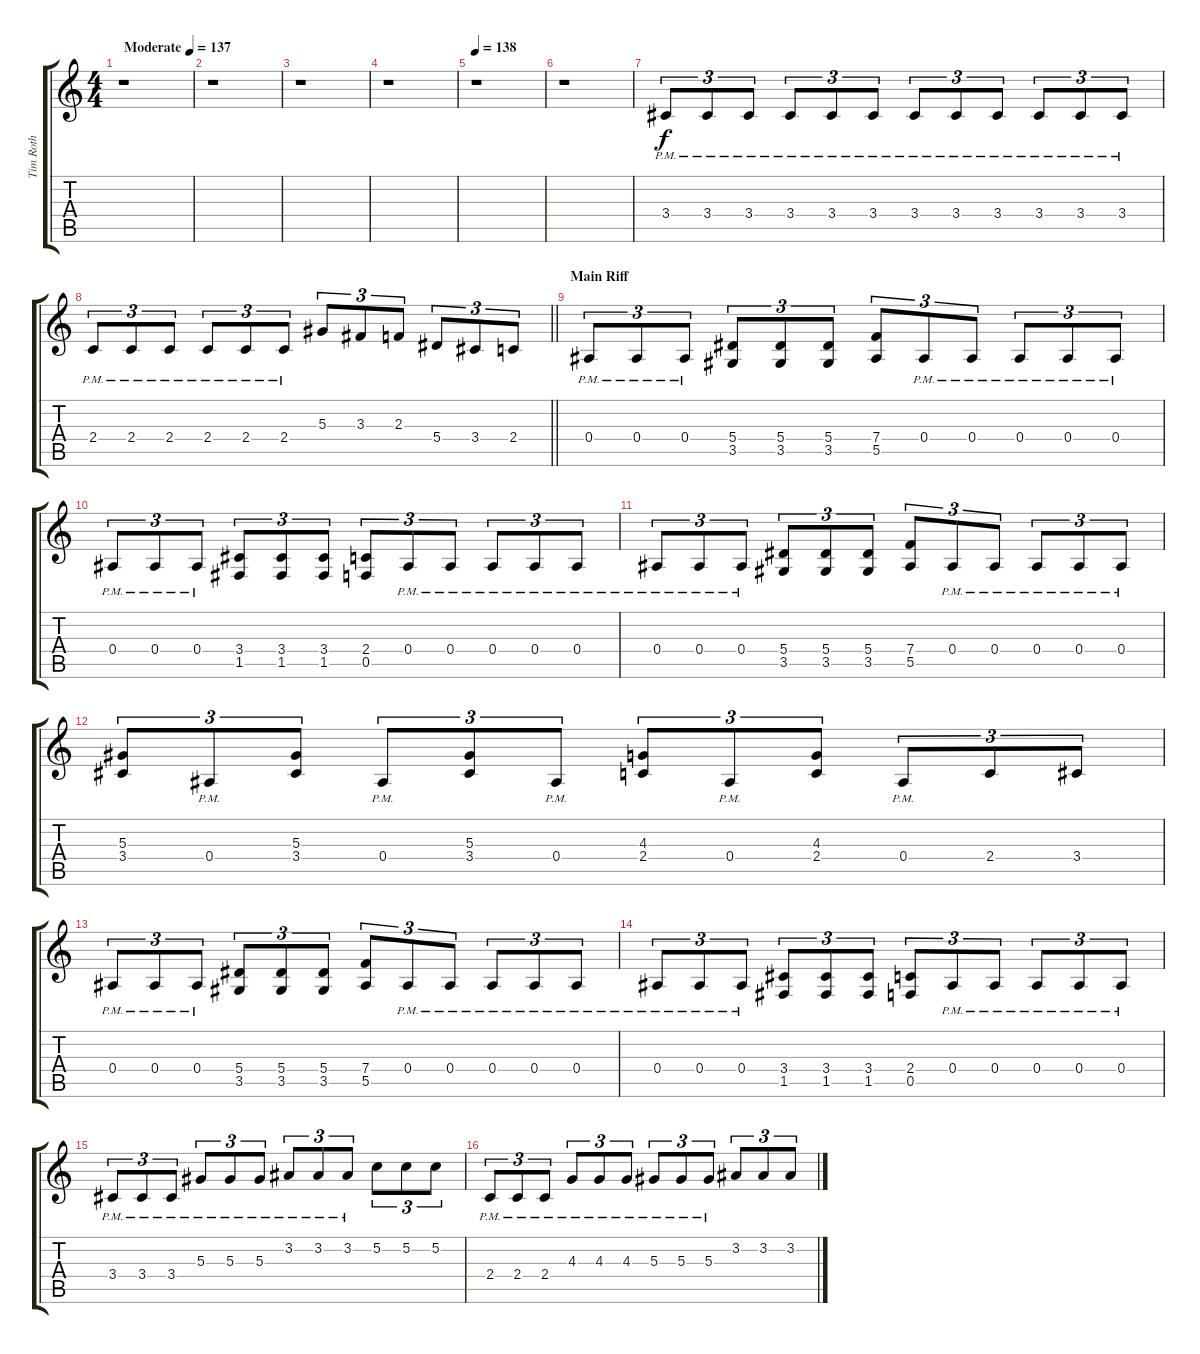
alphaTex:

\track ("Tim Roth" "Tim Roth") {instrument distortionguitar}
\staff {score tabs}
\tuning (C4 G3 Eb3 Bb2 F2 C2) {hide}
\ts (4 4)
\tempo (137 "Moderate")
\clef g2
\ks c
r.1{dy f instrument distortionguitar} |
r.1 |
r.1 |
r.1 |
\tempo 138
r.1 |
r.1 |
3.4{pm}.8{tu (3 2)} 3.4{pm}.8{tu (3 2)} 3.4{pm}.8{tu (3 2)} 3.4{pm}.8{tu (3 2)} 3.4{pm}.8{tu (3 2)} 3.4{pm}.8{tu (3 2)} 3.4{pm}.8{tu (3 2)} 3.4{pm}.8{tu (3 2)} 3.4{pm}.8{tu (3 2)} 3.4{pm}.8{tu (3 2)} 3.4{pm}.8{tu (3 2)} 3.4{pm}.8{tu (3 2)} |
\barLineRight lightlight
2.4{pm}.8{tu (3 2)} 2.4{pm}.8{tu (3 2)} 2.4{pm}.8{tu (3 2)} 2.4{pm}.8{tu (3 2)} 2.4{pm}.8{tu (3 2)} 2.4{pm}.8{tu (3 2)} 5.3.8{tu (3 2)} 3.3.8{tu (3 2)} 2.3.8{tu (3 2)} 5.4.8{tu (3 2)} 3.4.8{tu (3 2)} 2.4.8{tu (3 2)} |
\section ("" "Main Riff")
0.4{pm}.8{tu (3 2)} 0.4{pm}.8{tu (3 2)} 0.4{pm}.8{tu (3 2)} (5.4 3.5).8{tu (3 2)} (5.4 3.5).8{tu (3 2)} (5.4 3.5).8{tu (3 2)} (7.4 5.5).8{tu (3 2)} 0.4{pm}.8{tu (3 2)} 0.4{pm}.8{tu (3 2)} 0.4{pm}.8{tu (3 2)} 0.4{pm}.8{tu (3 2)} 0.4{pm}.8{tu (3 2)} |
0.4{pm}.8{tu (3 2)} 0.4{pm}.8{tu (3 2)} 0.4{pm}.8{tu (3 2)} (3.4 1.5).8{tu (3 2)} (3.4 1.5).8{tu (3 2)} (3.4 1.5).8{tu (3 2)} (2.4 0.5).8{tu (3 2)} 0.4{pm}.8{tu (3 2)} 0.4{pm}.8{tu (3 2)} 0.4{pm}.8{tu (3 2)} 0.4{pm}.8{tu (3 2)} 0.4{pm}.8{tu (3 2)} |
0.4{pm}.8{tu (3 2)} 0.4{pm}.8{tu (3 2)} 0.4{pm}.8{tu (3 2)} (5.4 3.5).8{tu (3 2)} (5.4 3.5).8{tu (3 2)} (5.4 3.5).8{tu (3 2)} (7.4 5.5).8{tu (3 2)} 0.4{pm}.8{tu (3 2)} 0.4{pm}.8{tu (3 2)} 0.4{pm}.8{tu (3 2)} 0.4{pm}.8{tu (3 2)} 0.4{pm}.8{tu (3 2)} |
(5.3 3.4).8{tu (3 2)} 0.4{pm}.8{tu (3 2)} (5.3 3.4).8{tu (3 2)} 0.4{pm}.8{tu (3 2)} (5.3 3.4).8{tu (3 2)} 0.4{pm}.8{tu (3 2)} (4.3 2.4).8{tu (3 2)} 0.4{pm}.8{tu (3 2)} (4.3 2.4).8{tu (3 2)} 0.4{pm}.8{tu (3 2)} 2.4.8{tu (3 2)} 3.4.8{tu (3 2)} |
0.4{pm}.8{tu (3 2)} 0.4{pm}.8{tu (3 2)} 0.4{pm}.8{tu (3 2)} (5.4 3.5).8{tu (3 2)} (5.4 3.5).8{tu (3 2)} (5.4 3.5).8{tu (3 2)} (7.4 5.5).8{tu (3 2)} 0.4{pm}.8{tu (3 2)} 0.4{pm}.8{tu (3 2)} 0.4{pm}.8{tu (3 2)} 0.4{pm}.8{tu (3 2)} 0.4{pm}.8{tu (3 2)} |
0.4{pm}.8{tu (3 2)} 0.4{pm}.8{tu (3 2)} 0.4{pm}.8{tu (3 2)} (3.4 1.5).8{tu (3 2)} (3.4 1.5).8{tu (3 2)} (3.4 1.5).8{tu (3 2)} (2.4 0.5).8{tu (3 2)} 0.4{pm}.8{tu (3 2)} 0.4{pm}.8{tu (3 2)} 0.4{pm}.8{tu (3 2)} 0.4{pm}.8{tu (3 2)} 0.4{pm}.8{tu (3 2)} |
3.4{pm}.8{tu (3 2)} 3.4{pm}.8{tu (3 2)} 3.4{pm}.8{tu (3 2)} 5.3{pm}.8{tu (3 2)} 5.3{pm}.8{tu (3 2)} 5.3{pm}.8{tu (3 2)} 3.2{pm}.8{tu (3 2)} 3.2{pm}.8{tu (3 2)} 3.2{pm}.8{tu (3 2)} 5.2.8{tu (3 2)} 5.2.8{tu (3 2)} 5.2.8{tu (3 2)} |
2.4{pm}.8{tu (3 2)} 2.4{pm}.8{tu (3 2)} 2.4{pm}.8{tu (3 2)} 4.3{pm}.8{tu (3 2)} 4.3{pm}.8{tu (3 2)} 4.3{pm}.8{tu (3 2)} 5.3{pm}.8{tu (3 2)} 5.3{pm}.8{tu (3 2)} 5.3{pm}.8{tu (3 2)} 3.2.8{tu (3 2)} 3.2.8{tu (3 2)} 3.2.8{tu (3 2)}
